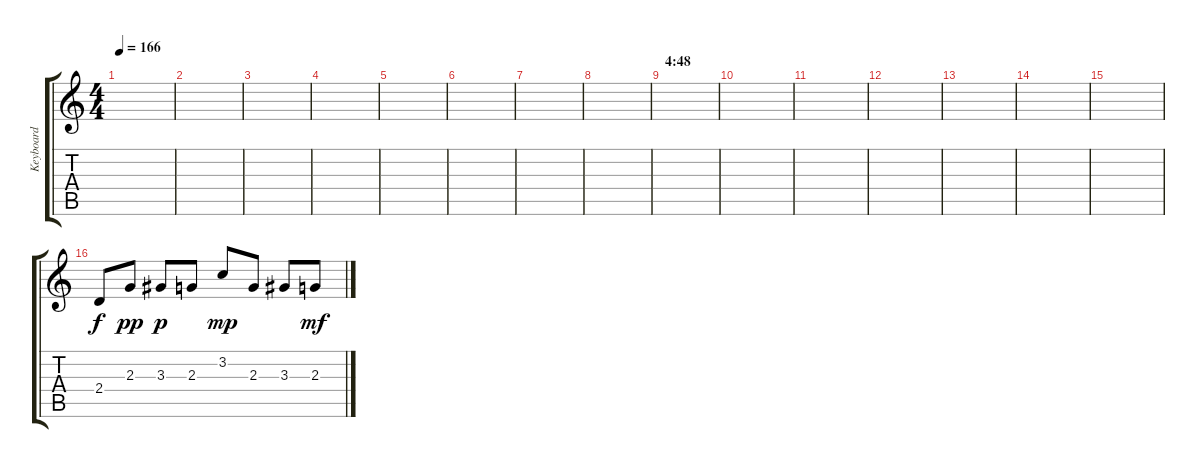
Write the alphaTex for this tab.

\track ("Keyboard" "Keyboard") {instrument pad3polysynth}
\staff {score tabs}
\tuning (D5 A4 F4 C4 G3 D3) {hide}
\ts (4 4)
\tempo 166
\clef g2
\ks c
|
|
|
|
|
|
|
|
\section ("" "4:48")
|
|
|
|
|
|
|
2.4.8 2.3.8{dy pp} 3.3.8{dy p} 2.3.8 3.2.8{dy mp} 2.3.8 3.3.8 2.3.8{dy mf}
